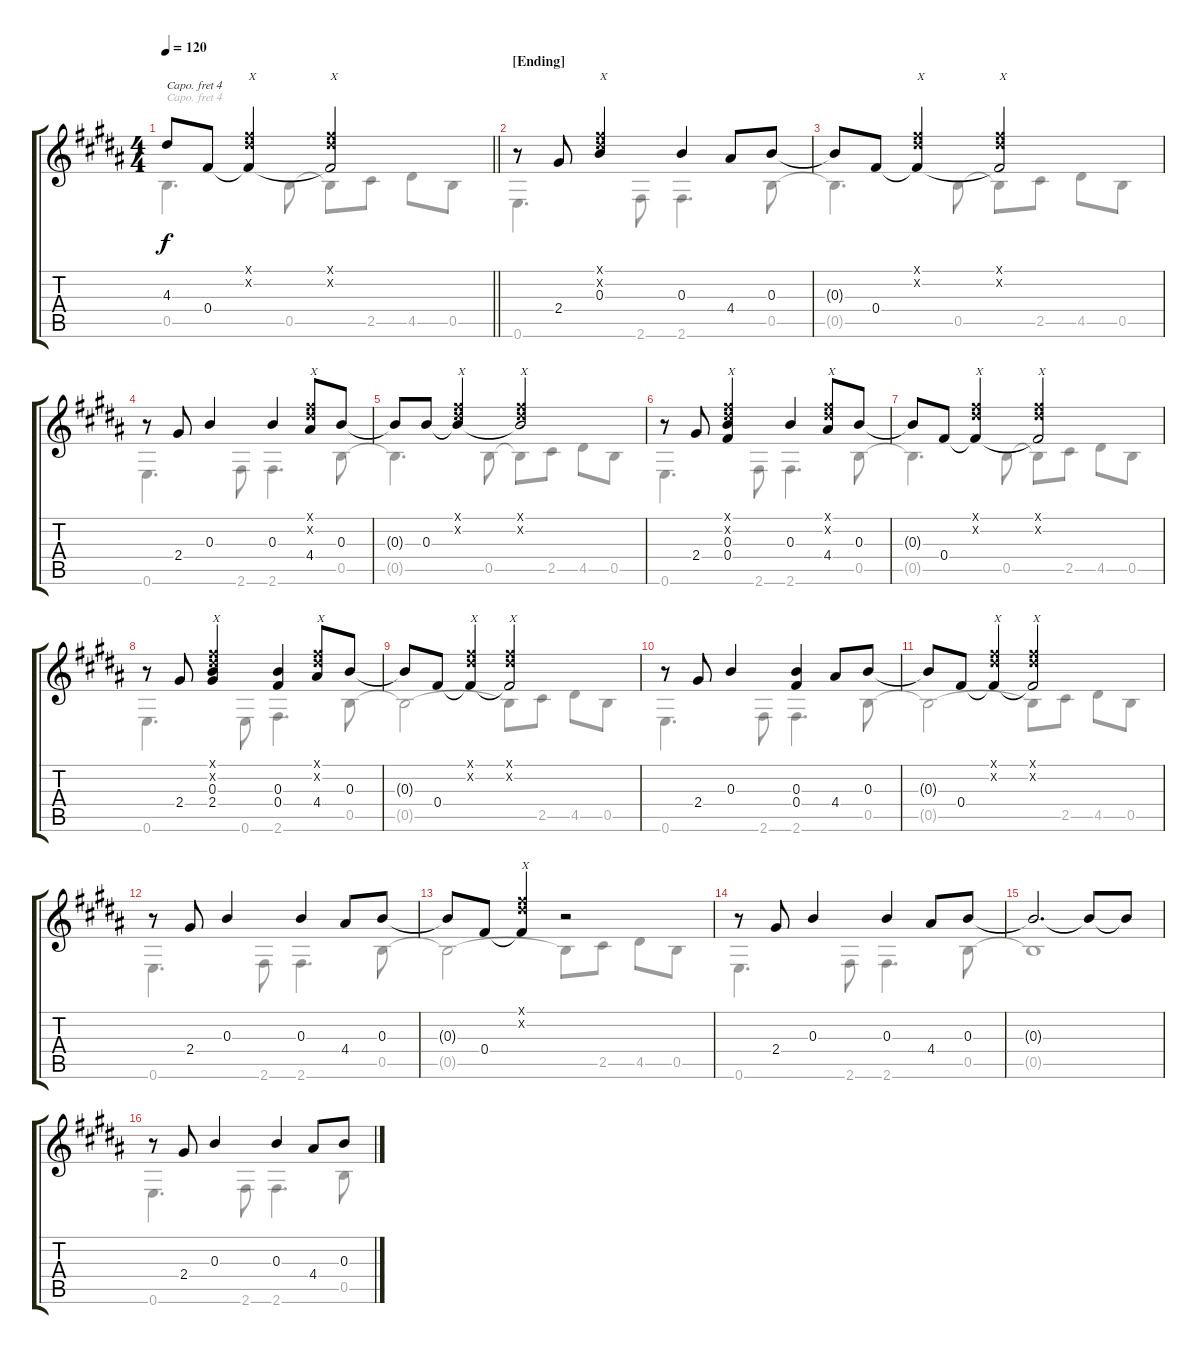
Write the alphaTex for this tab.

\track "" {instrument acousticguitarsteel}
\staff {score tabs}
\capo 4
\tuning (D4 B3 G3 D3 G2 C2) {hide}
\voice
\ts (4 4)
\tempo 120
\clef g2
\barLineRight lightlight
\ks b
4.3{t}.8{dy f} 0.4.8 (0.1{x} 0.2{x} 0.4{t}).4{txt "X"} (0.1{x} 0.2{x} 0.4{t}).2{txt "X"} |
\section ("" "[Ending]")
r.8 2.4.8 (0.1{x} 0.2{x} 0.3).4{txt "X"} 0.3.4 4.4.8 0.3.8 |
0.3{t}.8 0.4.8 (0.1{x} 0.2{x} 0.4{t}).4{txt "X"} (0.1{x} 0.2{x} 0.4{t}).2{txt "X"} |
r.8 2.4.8 0.3.4 0.3.4 (0.1{x} 0.2{x} 4.4).8{txt "X"} 0.3.8 |
0.3{t}.8 0.3.8 (0.1{x} 0.2{x} 0.3{t}).4{txt "X"} (0.1{x} 0.2{x} 0.3{t}).2{txt "X"} |
r.8 2.4.8 (0.1{x} 0.2{x} 0.3 0.4).4{txt "X"} 0.3.4 (0.1{x} 0.2{x} 4.4).8{txt "X"} 0.3.8 |
0.3{t}.8 0.4.8 (0.1{x} 0.2{x} 0.4{t}).4{txt "X"} (0.1{x} 0.2{x} 0.4{t}).2{txt "X"} |
r.8 2.4.8 (0.1{x} 0.2{x} 0.3 2.4).4{txt "X"} (0.3 0.4).4 (0.1{x} 0.2{x} 4.4).8{txt "X"} 0.3.8 |
0.3{t}.8 0.4.8 (0.1{x} 0.2{x} 0.4{t}).4{txt "X"} (0.1{x} 0.2{x} 0.4{t}).2{txt "X"} |
r.8 2.4.8 0.3.4 (0.3 0.4).4 4.4.8 0.3.8 |
0.3{t}.8 0.4.8 (0.1{x} 0.2{x} 0.4{t}).4{txt "X"} (0.1{x} 0.2{x} 0.4{t}).2{txt "X"} |
r.8 2.4.8 0.3.4 0.3.4 4.4.8 0.3.8 |
0.3{t}.8 0.4.8 (0.1{x} 0.2{x} 0.4{t}).4{txt "X"} r.2 |
r.8 2.4.8 0.3.4 0.3.4 4.4.8 0.3.8 |
0.3{t}.2{d} 0.3{t}.8 0.3{t}.8 |
r.8 2.4.8 0.3.4 0.3.4 4.4.8 0.3.8
\voice
\clef g2
\ottava regular
\simile none
\barLineRight lightlight
\ks b
0.5{t}.4{d dy f} 0.5.8 0.5{t}.8 2.5.8 4.5.8 0.5.8 |
0.6.4{d} 2.6.8 2.6.4{d} 0.5.8 |
0.5{t}.4{d} 0.5.8 0.5{t}.8 2.5.8 4.5.8 0.5.8 |
0.6.4{d} 2.6.8 2.6.4{d} 0.5.8 |
0.5{t}.4{d} 0.5.8 0.5{t}.8 2.5.8 4.5.8 0.5.8 |
0.6.4{d} 2.6.8 2.6.4{d} 0.5.8 |
0.5{t}.4{d} 0.5.8 0.5{t}.8 2.5.8 4.5.8 0.5.8 |
0.6.4{d} 0.6.8 2.6.4{d} 0.5.8 |
0.5{t}.2 0.5{t}.8 2.5.8 4.5.8 0.5.8 |
0.6.4{d} 2.6.8 2.6.4{d} 0.5.8 |
0.5{t}.2 0.5{t}.8 2.5.8 4.5.8 0.5.8 |
0.6.4{d} 2.6.8 2.6.4{d} 0.5.8 |
0.5{t}.2 0.5{t}.8 2.5.8 4.5.8 0.5.8 |
0.6.4{d} 2.6.8 2.6.4{d} 0.5.8 |
0.5{t}.1 |
0.6.4{d} 2.6.8 2.6.4{d} 0.5.8
